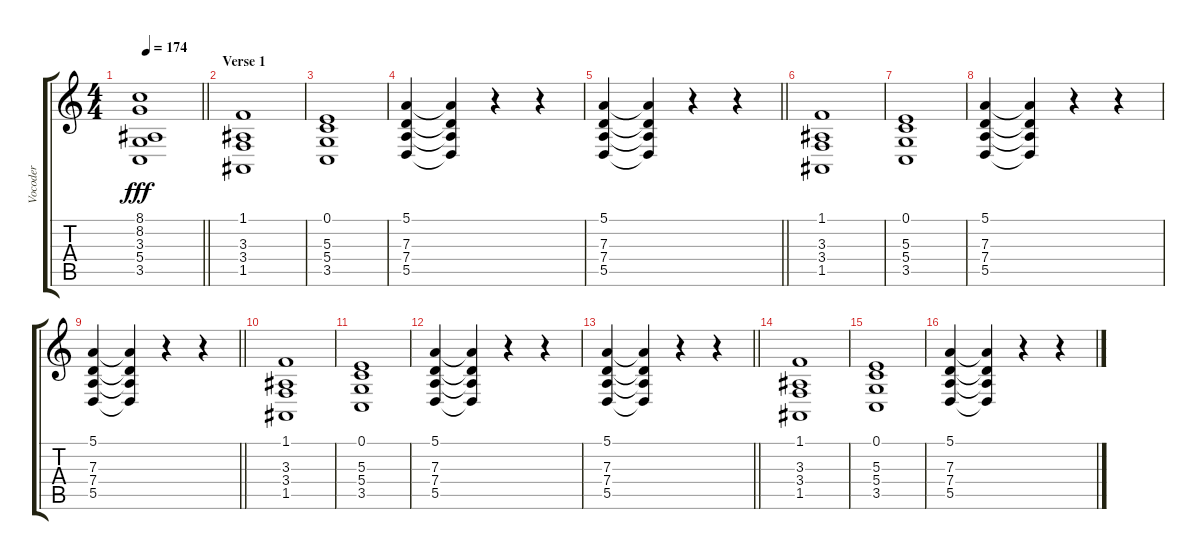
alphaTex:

\track ("Vocoder" "Vocoder") {instrument choiraahs}
\staff {score tabs}
\tuning (E4 B3 G3 D3 A2 D2) {hide}
\ts (4 4)
\tempo 174
\clef g2
\barLineRight lightlight
\ks c
(8.1 8.2 3.3 5.4 3.5).1{dy fff} |
\section ("" "Verse 1")
(1.1 3.3 3.4 1.5).1 |
(0.1 5.3 5.4 3.5).1 |
(5.1 7.3 7.4 5.5).4 (5.1{t} 7.3{t} 7.4{t} 5.5{t}).4 r.4 r.4 |
\barLineRight lightlight
(5.1 7.3 7.4 5.5).4 (5.1{t} 7.3{t} 7.4{t} 5.5{t}).4 r.4 r.4 |
(1.1 3.3 3.4 1.5).1 |
(0.1 5.3 5.4 3.5).1 |
(5.1 7.3 7.4 5.5).4 (5.1{t} 7.3{t} 7.4{t} 5.5{t}).4 r.4 r.4 |
\barLineRight lightlight
(5.1 7.3 7.4 5.5).4 (5.1{t} 7.3{t} 7.4{t} 5.5{t}).4 r.4 r.4 |
(1.1 3.3 3.4 1.5).1 |
(0.1 5.3 5.4 3.5).1 |
(5.1 7.3 7.4 5.5).4 (5.1{t} 7.3{t} 7.4{t} 5.5{t}).4 r.4 r.4 |
\barLineRight lightlight
(5.1 7.3 7.4 5.5).4 (5.1{t} 7.3{t} 7.4{t} 5.5{t}).4 r.4 r.4 |
(1.1 3.3 3.4 1.5).1 |
(0.1 5.3 5.4 3.5).1 |
(5.1 7.3 7.4 5.5).4 (5.1{t} 7.3{t} 7.4{t} 5.5{t}).4 r.4 r.4
